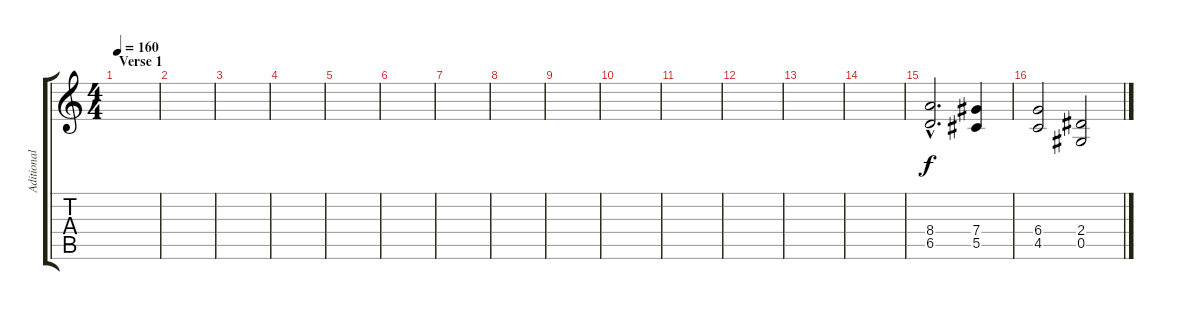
\track ("Aditional Guitar" "Aditional ") {instrument distortionguitar}
\staff {score tabs}
\tuning (Eb4 Bb3 Gb3 Db3 Ab2 Eb2) {hide}
\ts (4 4)
\section ("" "Verse 1")
\tempo 160
\clef g2
\ks c
|
|
|
|
|
|
|
|
|
|
|
|
|
|
(8.4{hac} 6.5{hac}).2{d} (7.4 5.5).4 |
(6.4 4.5).2 (2.4 0.5).2
